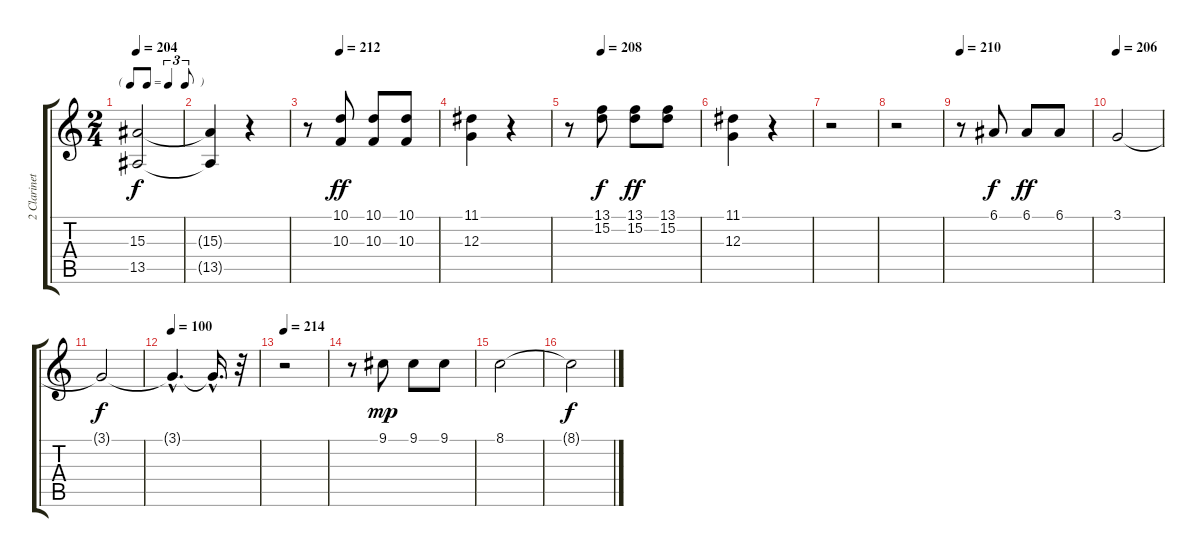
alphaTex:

\track ("2 Clarinets in Bb" "2 Clarinet") {instrument clarinet}
\staff {score tabs}
\tuning (E4 B3 G3 D3 A2 E2) {hide}
\ts (2 4)
\tf triplet8th
\tempo 204
\clef g2
\ks c
(15.3 13.5).2{dy f} |
(15.3{t} 13.5{t}).4 r.4 |
\tempo (212 0.25)
r.8 (10.1 10.3).8{dy ff} (10.1 10.3).8 (10.1 10.3).8 |
(11.1 12.3).4 r.4 |
\tempo (208 0.25)
r.8 (13.1 15.2).8{dy f} (13.1 15.2).8{dy ff} (13.1 15.2).8 |
(11.1 12.3).4 r.4 |
r.2 |
r.2 |
\tempo 210
r.8 6.1.8{dy f} 6.1.8{dy ff} 6.1.8 |
\tempo 206
3.1.2 |
3.1{t}.2{dy f} |
\tempo 100
3.1{hac t}.4{d} 3.1{hac t}.16{d} r.32 |
\tempo 214
r.2 |
r.8 9.1.8{dy mp} 9.1.8 9.1.8 |
8.1.2 |
8.1{t}.2{dy f}
